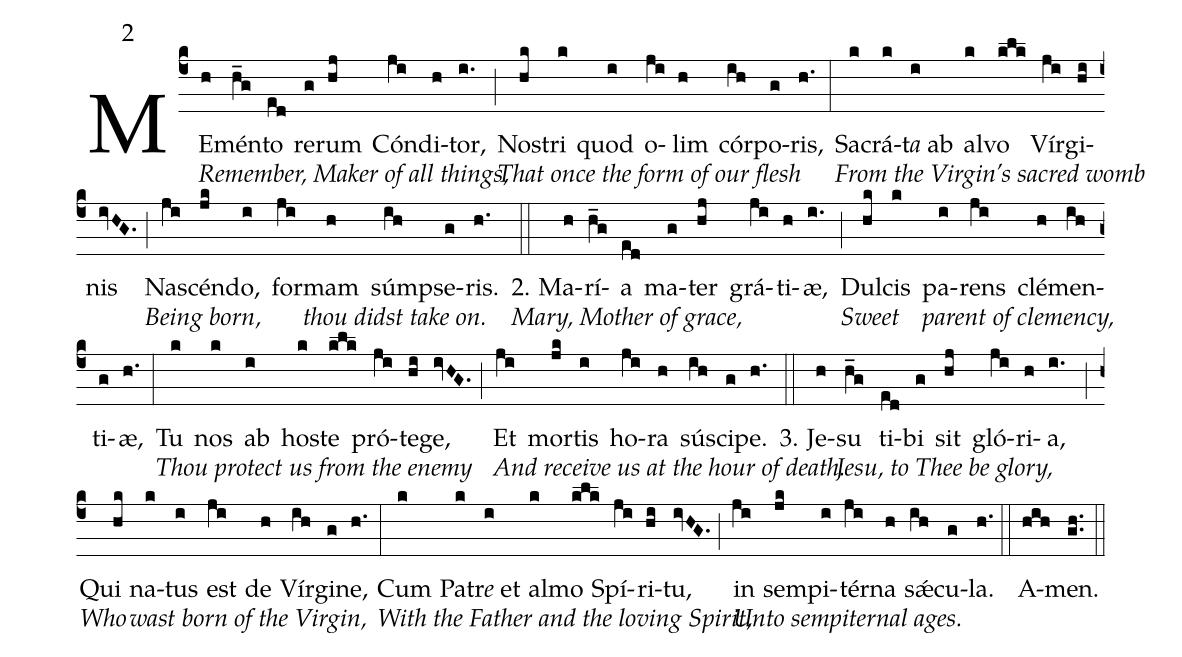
annotation: 2;
%%
(c4)ME[Remember, Maker of all things,](h)mén(h_g)to(ed) re(g)rum(hj) Cón(ji)di(h)tor,(i.) (;)
No[That once the form of our flesh](hk)stri(k) quod(i) o(ji)lim(h) cór(ih)po(g)ris,(h.) (:)
Sa[From the Virgin's sacred womb](k)crá(k)t<i>a</i> ab(i) al(k)vo(klk) Vír(ji)gi(hi)nis(ivHG.) (;)
Na[Being born,](ji)scén(jk)do,(i) for(ji)mam[thou didst take on.](h) súm(ih)pse(g)ris.(h.) (::)
2. Ma[Mary, Mother of grace,](h)rí(h_g)a(ed) ma(g)ter(hj) grá(ji)ti(h)æ,(i.) (;)
Dul[Sweet](hk)cis(k) pa[parent of clemency,](i)rens(ji) clé(h)men(ih)ti(g)æ,(h.) (:)
Tu[Thou protect us from the enemy](k) nos(k) ab(i) ho(k)ste(klk) pró(ji)te(hi)ge,(ivHG.) (;)
Et[And receive us at the hour of death.](ji) mor(jk)tis(i) ho(ji)ra(h) sús(ih)ci(g)pe.(h.) (::)
3. Je(h)su[Jesu, to Thee be glory,](h_g) ti(ed)bi(g) sit(hj) gló(ji)ri(h)a,(i.) (;)
Qui[Who](hk) na[wast born of the Virgin,](k)tus(i) est(ji) de(h) Vír(ih)gi(g)ne,(h.) (:)
Cum[With the Father and the loving Spirit,](k) Pa(k)tr<i>e</i> et(i) al(k)mo(klk) Spí(ji)ri(hi)tu,(ivHG.) (;)
in[Unto sempiternal ages.](ji) sem(jk)pi(i)tér(ji)na(h) s<sp>'ae</sp>(ih)cu(g)la.(h.) (::)
A(hih)men.(gh..) (::)
